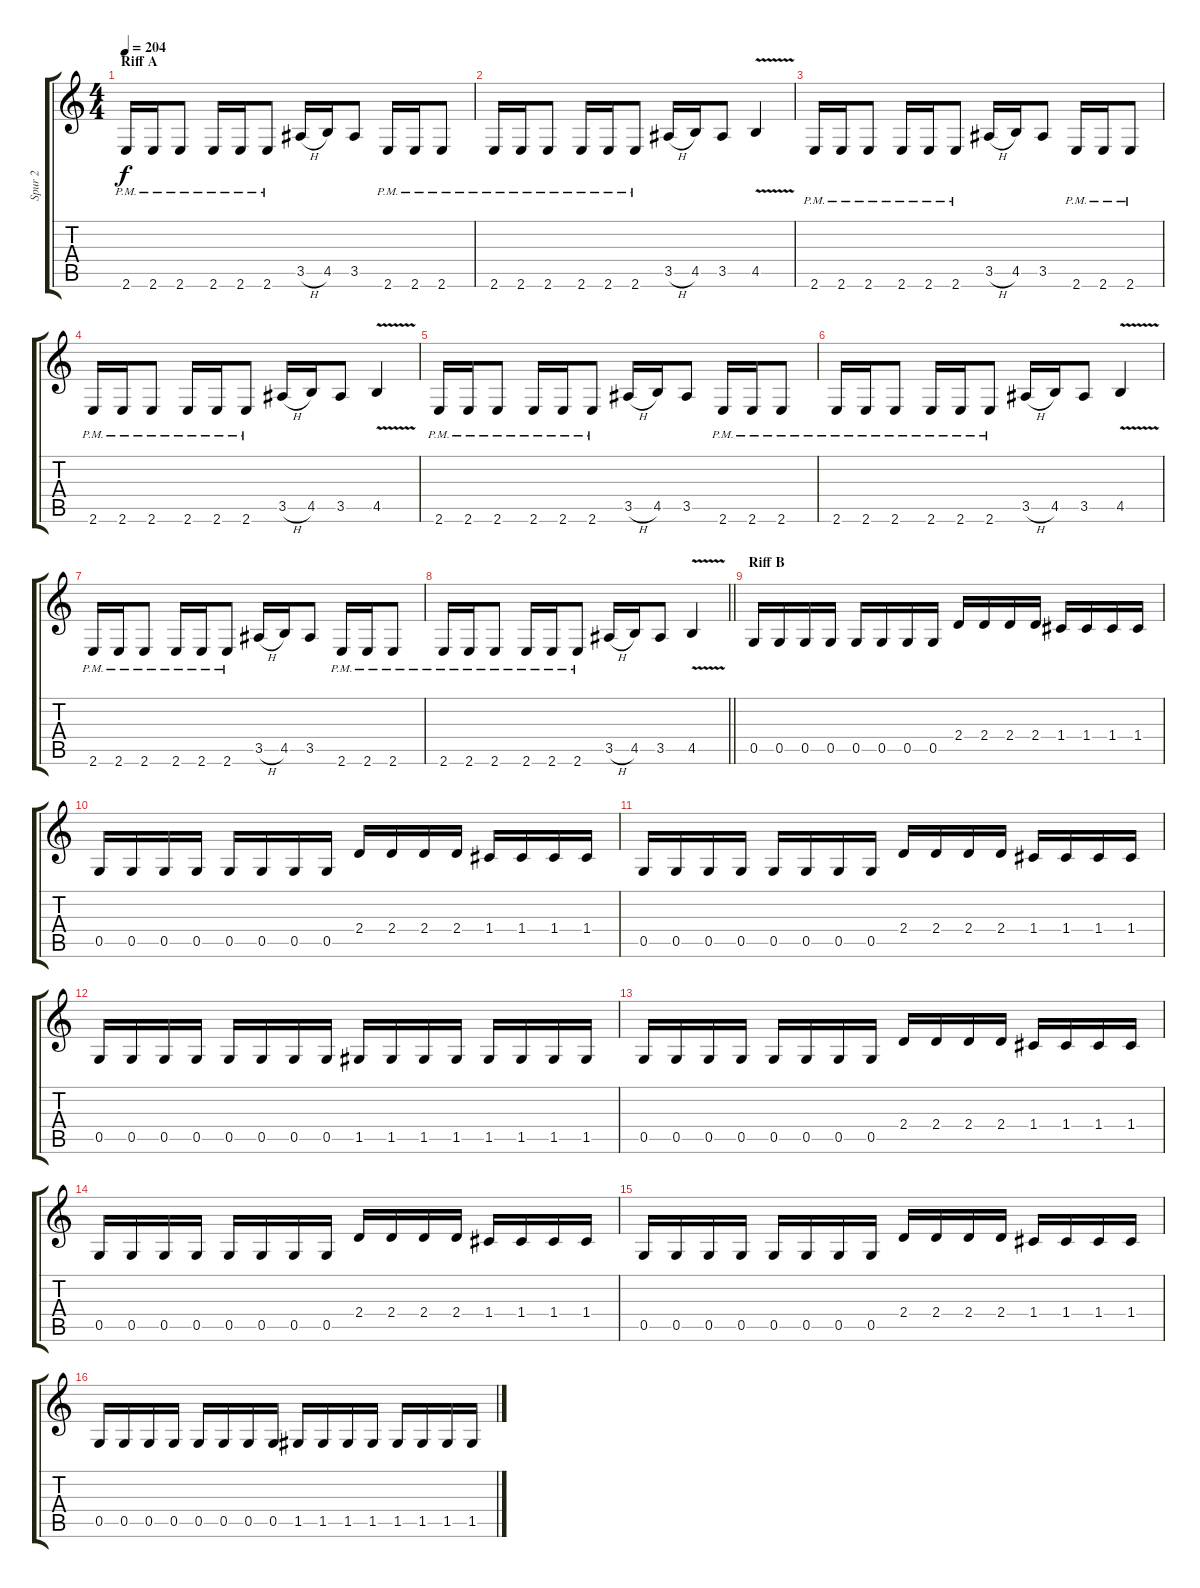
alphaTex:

\track ("Spur 2" "Spur 2") {instrument distortionguitar}
\staff {score tabs}
\tuning (D4 A3 F3 C3 G2 D2) {hide}
\ts (4 4)
\section ("" "Riff A")
\tempo 204
\clef g2
\ks c
2.6{pm}.16{dy f} 2.6{pm}.16 2.6{pm}.8 2.6{pm}.16 2.6{pm}.16 2.6{pm}.8 3.5{h}.16 4.5.16 3.5.8 2.6{pm}.16 2.6{pm}.16 2.6{pm}.8 |
2.6{pm}.16 2.6{pm}.16 2.6{pm}.8 2.6{pm}.16 2.6{pm}.16 2.6{pm}.8 3.5{h}.16 4.5.16 3.5.8 4.5{v}.4 |
2.6{pm}.16 2.6{pm}.16 2.6{pm}.8 2.6{pm}.16 2.6{pm}.16 2.6{pm}.8 3.5{h}.16 4.5.16 3.5.8 2.6{pm}.16 2.6{pm}.16 2.6{pm}.8 |
2.6{pm}.16 2.6{pm}.16 2.6{pm}.8 2.6{pm}.16 2.6{pm}.16 2.6{pm}.8 3.5{h}.16 4.5.16 3.5.8 4.5{v}.4 |
2.6{pm}.16 2.6{pm}.16 2.6{pm}.8 2.6{pm}.16 2.6{pm}.16 2.6{pm}.8 3.5{h}.16 4.5.16 3.5.8 2.6{pm}.16 2.6{pm}.16 2.6{pm}.8 |
2.6{pm}.16 2.6{pm}.16 2.6{pm}.8 2.6{pm}.16 2.6{pm}.16 2.6{pm}.8 3.5{h}.16 4.5.16 3.5.8 4.5{v}.4 |
2.6{pm}.16 2.6{pm}.16 2.6{pm}.8 2.6{pm}.16 2.6{pm}.16 2.6{pm}.8 3.5{h}.16 4.5.16 3.5.8 2.6{pm}.16 2.6{pm}.16 2.6{pm}.8 |
\barLineRight lightlight
2.6{pm}.16 2.6{pm}.16 2.6{pm}.8 2.6{pm}.16 2.6{pm}.16 2.6{pm}.8 3.5{h}.16 4.5.16 3.5.8 4.5{v}.4 |
\section ("" "Riff B")
0.5.16 0.5.16 0.5.16 0.5.16 0.5.16 0.5.16 0.5.16 0.5.16 2.4.16 2.4.16 2.4.16 2.4.16 1.4.16 1.4.16 1.4.16 1.4.16 |
0.5.16 0.5.16 0.5.16 0.5.16 0.5.16 0.5.16 0.5.16 0.5.16 2.4.16 2.4.16 2.4.16 2.4.16 1.4.16 1.4.16 1.4.16 1.4.16 |
0.5.16 0.5.16 0.5.16 0.5.16 0.5.16 0.5.16 0.5.16 0.5.16 2.4.16 2.4.16 2.4.16 2.4.16 1.4.16 1.4.16 1.4.16 1.4.16 |
0.5.16 0.5.16 0.5.16 0.5.16 0.5.16 0.5.16 0.5.16 0.5.16 1.5.16 1.5.16 1.5.16 1.5.16 1.5.16 1.5.16 1.5.16 1.5.16 |
0.5.16 0.5.16 0.5.16 0.5.16 0.5.16 0.5.16 0.5.16 0.5.16 2.4.16 2.4.16 2.4.16 2.4.16 1.4.16 1.4.16 1.4.16 1.4.16 |
0.5.16 0.5.16 0.5.16 0.5.16 0.5.16 0.5.16 0.5.16 0.5.16 2.4.16 2.4.16 2.4.16 2.4.16 1.4.16 1.4.16 1.4.16 1.4.16 |
0.5.16 0.5.16 0.5.16 0.5.16 0.5.16 0.5.16 0.5.16 0.5.16 2.4.16 2.4.16 2.4.16 2.4.16 1.4.16 1.4.16 1.4.16 1.4.16 |
0.5.16 0.5.16 0.5.16 0.5.16 0.5.16 0.5.16 0.5.16 0.5.16 1.5.16 1.5.16 1.5.16 1.5.16 1.5.16 1.5.16 1.5.16 1.5.16
